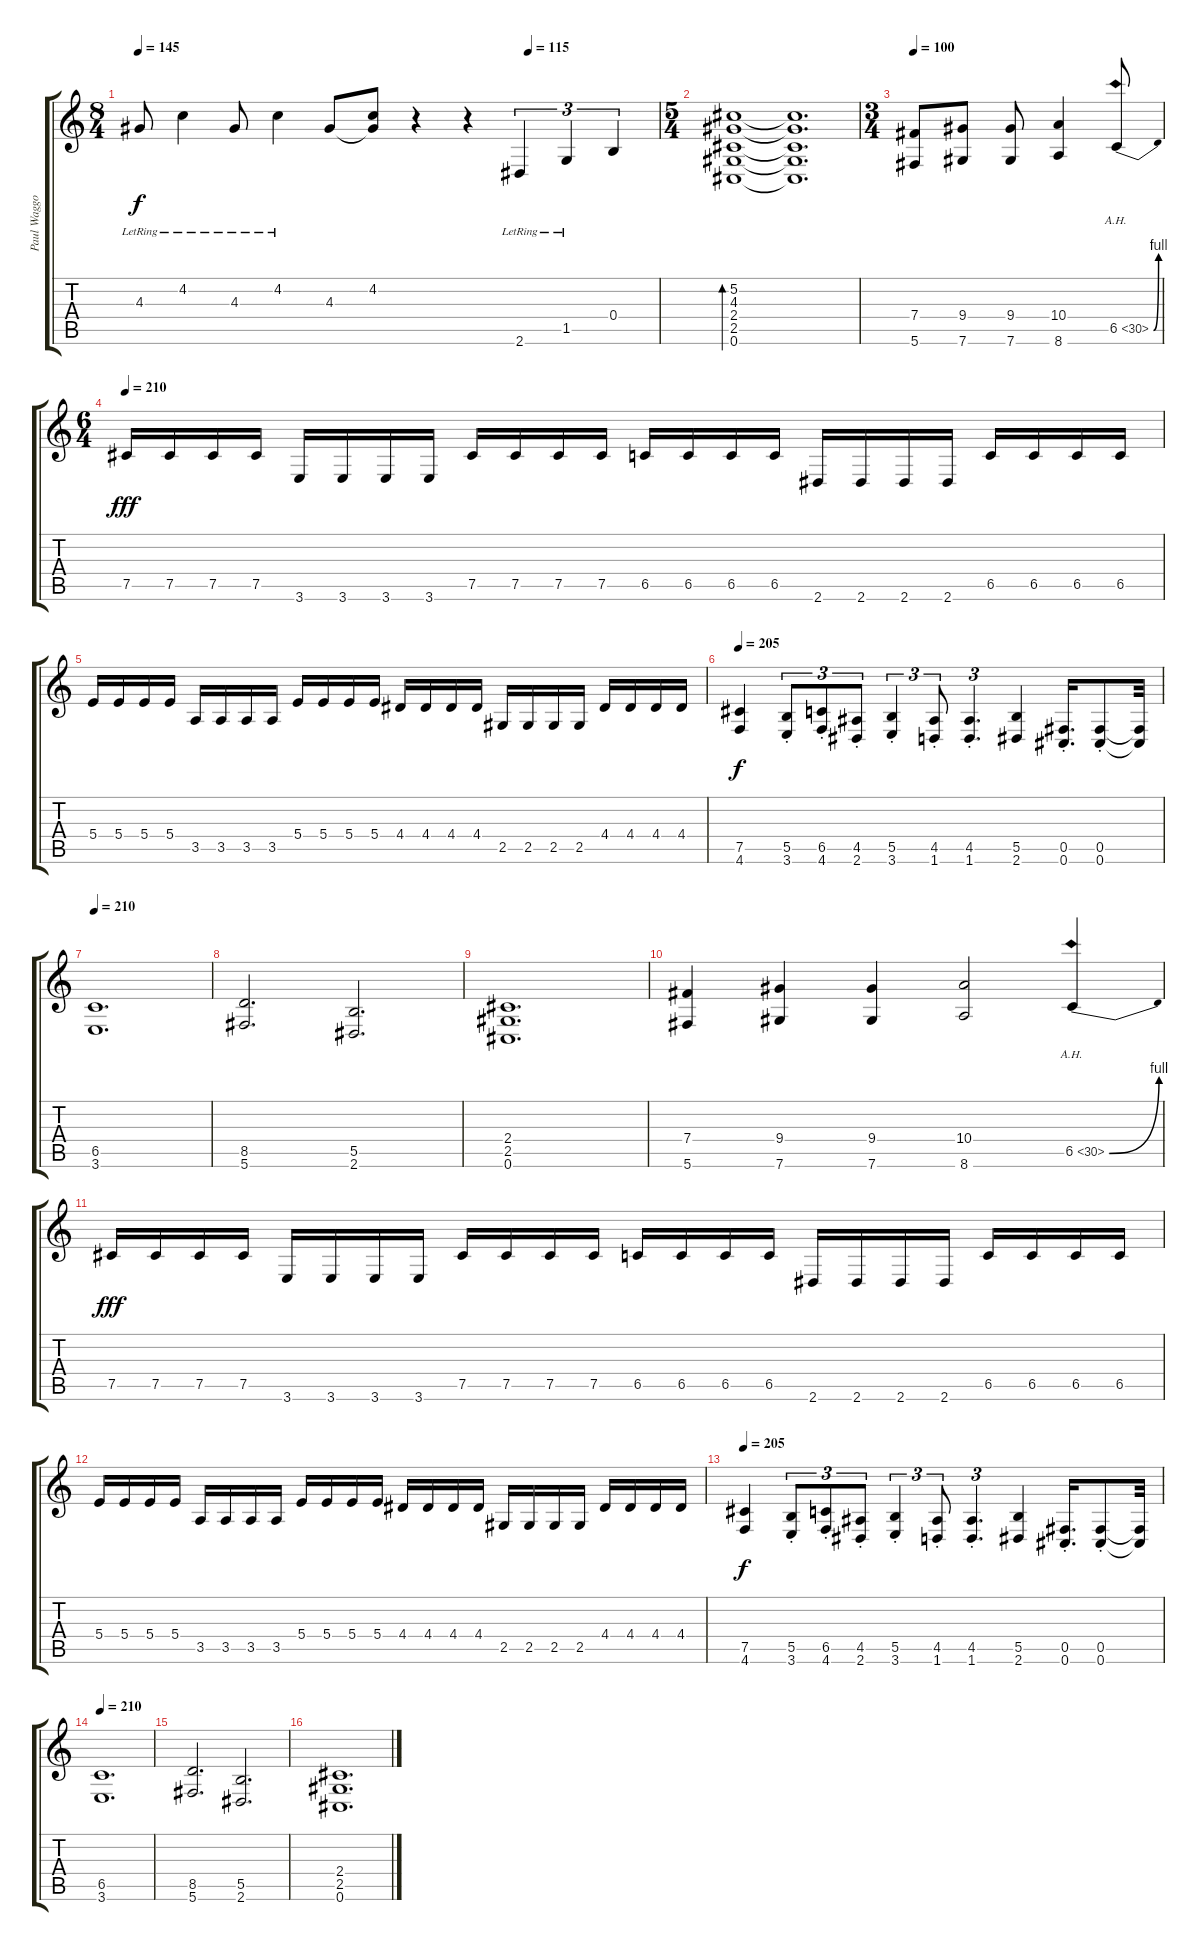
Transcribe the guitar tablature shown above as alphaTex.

\track ("Paul Waggoner" "Paul Waggo") {instrument distortionguitar}
\staff {score tabs}
\tuning (Db4 Ab3 E3 B2 Gb2 Db2) {hide}
\ts (8 4)
\tempo 145
\tempo (115 0.75)
\clef g2
\ks c
4.3{lr}.8{dy f} 4.2{lr}.4 4.3{lr}.8 4.2{lr}.4 4.3.8 (4.2 4.3{t}).8 r.4 r.4 2.6{lr}.4{tu (3 2)} 1.5{lr}.4{tu (3 2)} 0.4.4{tu (3 2)} |
\ts (5 4)
(5.2 4.3 2.4 2.5 0.6).1{bd 240} (5.2{t} 4.3{t} 2.4{t} 2.5{t} 0.6{t}).1{d} |
\ts (3 4)
\tempo 90
\tempo 100
(7.4 5.6).8{volume 13 instrument distortionguitar} (9.4 7.6).8 (9.4 7.6).8 (10.4 8.6).4 6.5{be (bend 0 0 60 4) ah 24}.8 |
\ts (6 4)
\tempo 210
7.5.16{dy fff} 7.5.16 7.5.16 7.5.16 3.6.16 3.6.16 3.6.16 3.6.16 7.5.16 7.5.16 7.5.16 7.5.16 6.5.16 6.5.16 6.5.16 6.5.16 2.6.16 2.6.16 2.6.16 2.6.16 6.5.16 6.5.16 6.5.16 6.5.16 |
5.4.16 5.4.16 5.4.16 5.4.16 3.5.16 3.5.16 3.5.16 3.5.16 5.4.16 5.4.16 5.4.16 5.4.16 4.4.16 4.4.16 4.4.16 4.4.16 2.5.16 2.5.16 2.5.16 2.5.16 4.4.16 4.4.16 4.4.16 4.4.16 |
\tempo 205
(7.5 4.6).4{dy f} (5.5{st} 3.6).8{tu (3 2)} (6.5{st} 4.6).8{tu (3 2)} (4.5{st} 2.6).8{tu (3 2)} (5.5{st} 3.6).4{tu (3 2)} (4.5{st} 1.6).8{tu (3 2)} (4.5{st} 1.6).4{d tu (3 2)} (5.5 2.6).4 (0.5{st} 0.6).16{d} (0.5{st} 0.6).8 (0.5{t} 0.6{t}).32 |
\tempo 210
(6.5 3.6).1{d} |
(8.5 5.6).2{d} (5.5 2.6).2{d} |
(2.4 2.5 0.6).1{d} |
(7.4 5.6).4 (9.4 7.6).4 (9.4 7.6).4 (10.4 8.6).2 6.5{be (bend 0 0 60 4) ah 24}.4 |
7.5.16{dy fff} 7.5.16 7.5.16 7.5.16 3.6.16 3.6.16 3.6.16 3.6.16 7.5.16 7.5.16 7.5.16 7.5.16 6.5.16 6.5.16 6.5.16 6.5.16 2.6.16 2.6.16 2.6.16 2.6.16 6.5.16 6.5.16 6.5.16 6.5.16 |
5.4.16 5.4.16 5.4.16 5.4.16 3.5.16 3.5.16 3.5.16 3.5.16 5.4.16 5.4.16 5.4.16 5.4.16 4.4.16 4.4.16 4.4.16 4.4.16 2.5.16 2.5.16 2.5.16 2.5.16 4.4.16 4.4.16 4.4.16 4.4.16 |
\tempo 205
(7.5 4.6).4{dy f} (5.5{st} 3.6).8{tu (3 2)} (6.5{st} 4.6).8{tu (3 2)} (4.5{st} 2.6).8{tu (3 2)} (5.5{st} 3.6).4{tu (3 2)} (4.5{st} 1.6).8{tu (3 2)} (4.5{st} 1.6).4{d tu (3 2)} (5.5 2.6).4 (0.5{st} 0.6).16{d} (0.5{st} 0.6).8 (0.5{t} 0.6{t}).32 |
\tempo 210
(6.5 3.6).1{d} |
(8.5 5.6).2{d} (5.5 2.6).2{d} |
(2.4 2.5 0.6).1{d}
